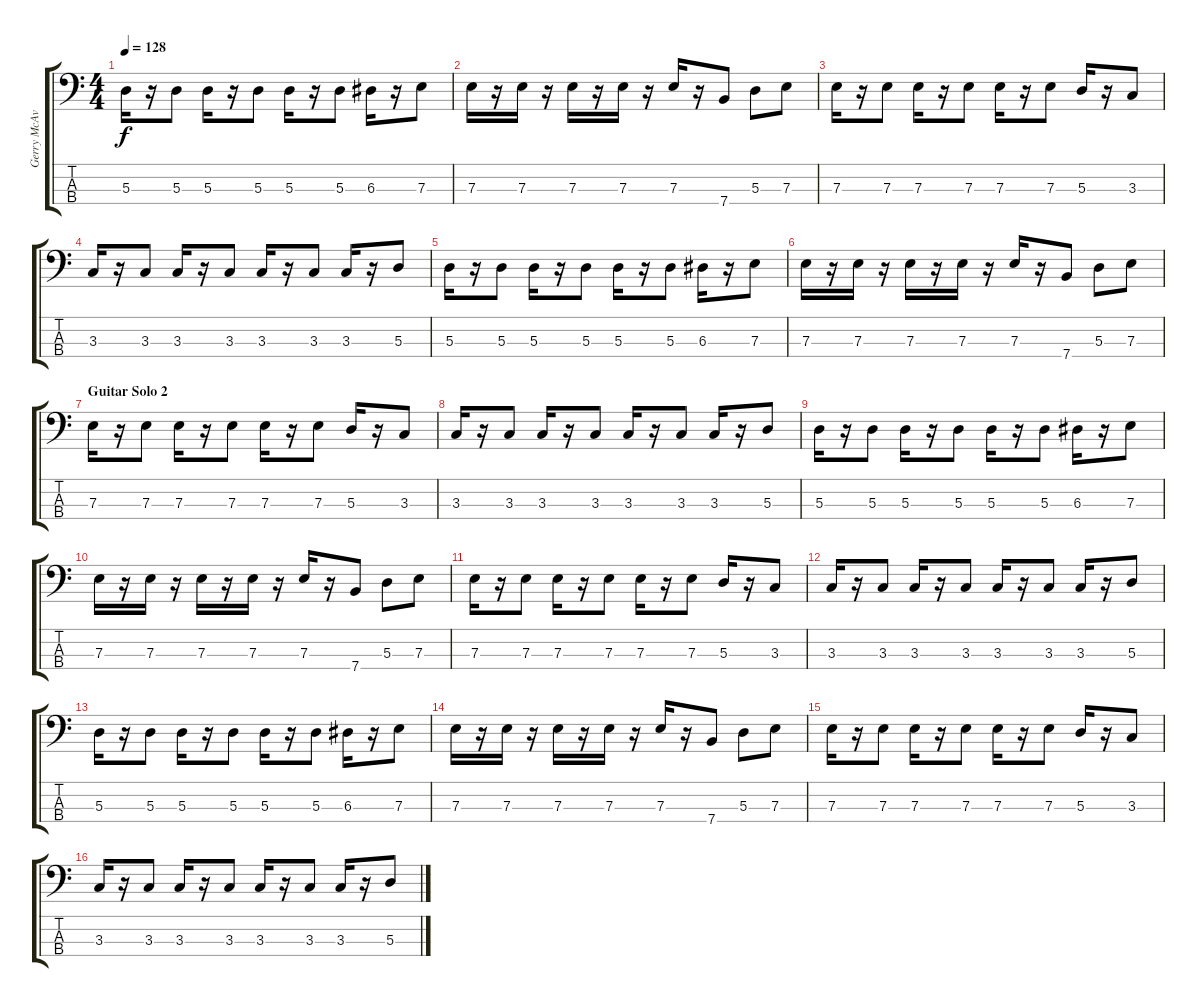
\track ("Gerry McAvoy" "Gerry McAv") {instrument electricbasspick}
\staff {score tabs}
\tuning (G2 D2 A1 E1) {hide}
\ts (4 4)
\tempo 128
\clef f4
\ks c
5.3.16{dy f} r.16 5.3.8 5.3.16 r.16 5.3.8 5.3.16 r.16 5.3.8 6.3.16 r.16 7.3.8 |
7.3.16 r.16 7.3.16 r.16 7.3.16 r.16 7.3.16 r.16 7.3.16 r.16 7.4.8 5.3.8 7.3.8 |
7.3.16 r.16 7.3.8 7.3.16 r.16 7.3.8 7.3.16 r.16 7.3.8 5.3.16 r.16 3.3.8 |
3.3.16 r.16 3.3.8 3.3.16 r.16 3.3.8 3.3.16 r.16 3.3.8 3.3.16 r.16 5.3.8 |
5.3.16 r.16 5.3.8 5.3.16 r.16 5.3.8 5.3.16 r.16 5.3.8 6.3.16 r.16 7.3.8 |
7.3.16 r.16 7.3.16 r.16 7.3.16 r.16 7.3.16 r.16 7.3.16 r.16 7.4.8 5.3.8 7.3.8 |
\section ("" "Guitar Solo 2")
7.3.16 r.16 7.3.8 7.3.16 r.16 7.3.8 7.3.16 r.16 7.3.8 5.3.16 r.16 3.3.8 |
3.3.16 r.16 3.3.8 3.3.16 r.16 3.3.8 3.3.16 r.16 3.3.8 3.3.16 r.16 5.3.8 |
5.3.16 r.16 5.3.8 5.3.16 r.16 5.3.8 5.3.16 r.16 5.3.8 6.3.16 r.16 7.3.8 |
7.3.16 r.16 7.3.16 r.16 7.3.16 r.16 7.3.16 r.16 7.3.16 r.16 7.4.8 5.3.8 7.3.8 |
7.3.16 r.16 7.3.8 7.3.16 r.16 7.3.8 7.3.16 r.16 7.3.8 5.3.16 r.16 3.3.8 |
3.3.16 r.16 3.3.8 3.3.16 r.16 3.3.8 3.3.16 r.16 3.3.8 3.3.16 r.16 5.3.8 |
5.3.16 r.16 5.3.8 5.3.16 r.16 5.3.8 5.3.16 r.16 5.3.8 6.3.16 r.16 7.3.8 |
7.3.16 r.16 7.3.16 r.16 7.3.16 r.16 7.3.16 r.16 7.3.16 r.16 7.4.8 5.3.8 7.3.8 |
7.3.16 r.16 7.3.8 7.3.16 r.16 7.3.8 7.3.16 r.16 7.3.8 5.3.16 r.16 3.3.8 |
3.3.16 r.16 3.3.8 3.3.16 r.16 3.3.8 3.3.16 r.16 3.3.8 3.3.16 r.16 5.3.8
